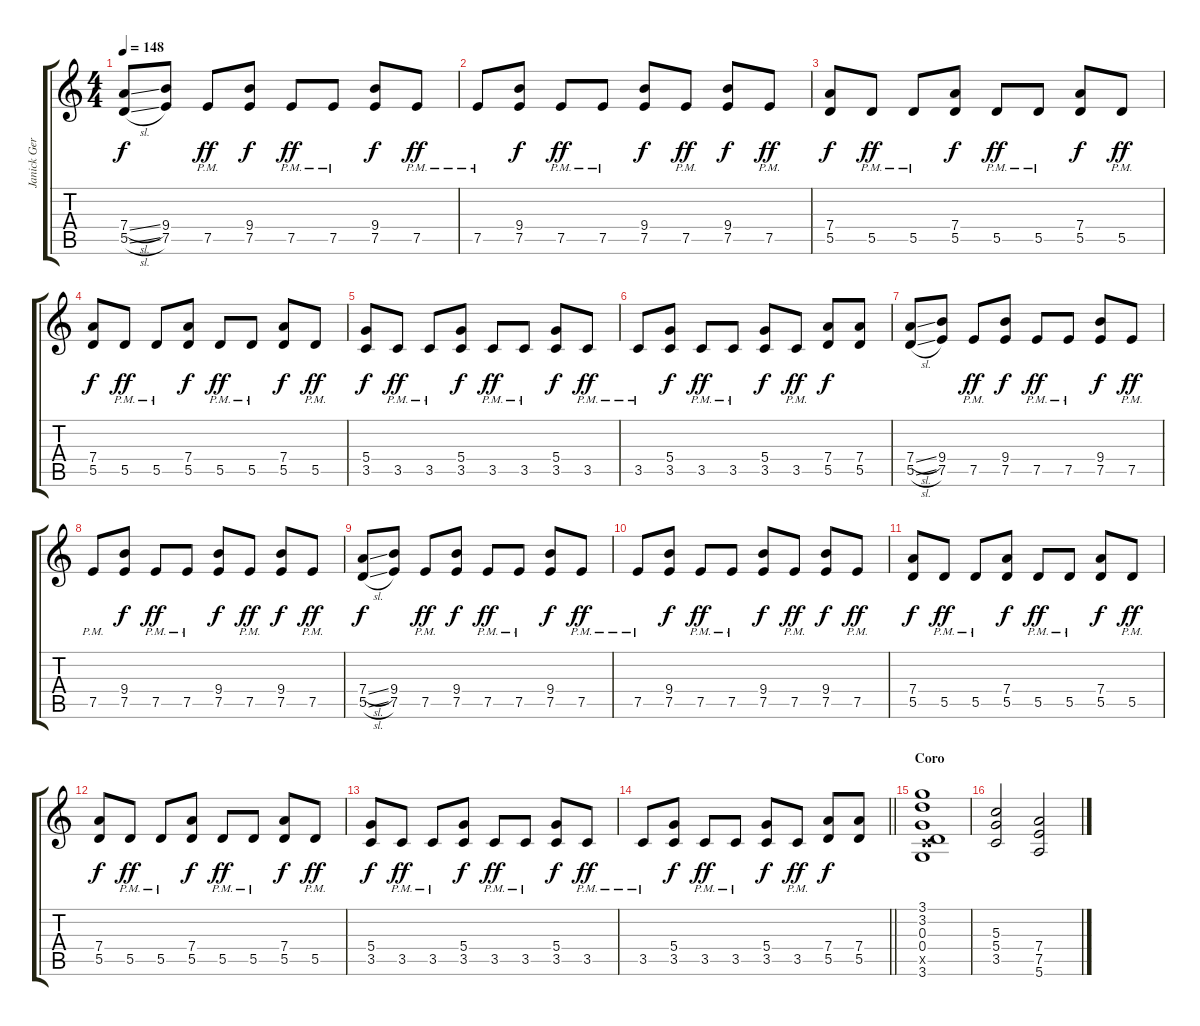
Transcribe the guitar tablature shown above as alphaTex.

\track ("Janick Gers" "Janick Ger") {instrument overdrivenguitar}
\staff {score tabs}
\tuning (E4 B3 G3 D3 A2 E2) {hide}
\ts (4 4)
\tempo 148
\clef g2
\ks c
(7.4{sl} 5.5{sl}).8{dy f} (9.4 7.5).8 7.5{pm}.8{dy ff} (9.4 7.5).8{dy f} 7.5{pm}.8{dy ff} 7.5{pm}.8 (9.4 7.5).8{dy f} 7.5{pm}.8{dy ff} |
7.5{pm}.8 (9.4 7.5).8{dy f} 7.5{pm}.8{dy ff} 7.5{pm}.8 (9.4 7.5).8{dy f} 7.5{pm}.8{dy ff} (9.4 7.5).8{dy f} 7.5{pm}.8{dy ff} |
(7.4 5.5).8{dy f} 5.5{pm}.8{dy ff} 5.5{pm}.8 (7.4 5.5).8{dy f} 5.5{pm}.8{dy ff} 5.5{pm}.8 (7.4 5.5).8{dy f} 5.5{pm}.8{dy ff} |
(7.4 5.5).8{dy f} 5.5{pm}.8{dy ff} 5.5{pm}.8 (7.4 5.5).8{dy f} 5.5{pm}.8{dy ff} 5.5{pm}.8 (7.4 5.5).8{dy f} 5.5{pm}.8{dy ff} |
(5.4 3.5).8{dy f} 3.5{pm}.8{dy ff} 3.5{pm}.8 (5.4 3.5).8{dy f} 3.5{pm}.8{dy ff} 3.5{pm}.8 (5.4 3.5).8{dy f} 3.5{pm}.8{dy ff} |
3.5{pm}.8 (5.4 3.5).8{dy f} 3.5{pm}.8{dy ff} 3.5{pm}.8 (5.4 3.5).8{dy f} 3.5{pm}.8{dy ff} (7.4 5.5).8{dy f} (7.4 5.5).8 |
(7.4{sl} 5.5{sl}).8 (9.4 7.5).8 7.5{pm}.8{dy ff} (9.4 7.5).8{dy f} 7.5{pm}.8{dy ff} 7.5{pm}.8 (9.4 7.5).8{dy f} 7.5{pm}.8{dy ff} |
7.5{pm}.8 (9.4 7.5).8{dy f} 7.5{pm}.8{dy ff} 7.5{pm}.8 (9.4 7.5).8{dy f} 7.5{pm}.8{dy ff} (9.4 7.5).8{dy f} 7.5{pm}.8{dy ff} |
(7.4{sl} 5.5{sl}).8{dy f} (9.4 7.5).8 7.5{pm}.8{dy ff} (9.4 7.5).8{dy f} 7.5{pm}.8{dy ff} 7.5{pm}.8 (9.4 7.5).8{dy f} 7.5{pm}.8{dy ff} |
7.5{pm}.8 (9.4 7.5).8{dy f} 7.5{pm}.8{dy ff} 7.5{pm}.8 (9.4 7.5).8{dy f} 7.5{pm}.8{dy ff} (9.4 7.5).8{dy f} 7.5{pm}.8{dy ff} |
(7.4 5.5).8{dy f} 5.5{pm}.8{dy ff} 5.5{pm}.8 (7.4 5.5).8{dy f} 5.5{pm}.8{dy ff} 5.5{pm}.8 (7.4 5.5).8{dy f} 5.5{pm}.8{dy ff} |
(7.4 5.5).8{dy f} 5.5{pm}.8{dy ff} 5.5{pm}.8 (7.4 5.5).8{dy f} 5.5{pm}.8{dy ff} 5.5{pm}.8 (7.4 5.5).8{dy f} 5.5{pm}.8{dy ff} |
(5.4 3.5).8{dy f} 3.5{pm}.8{dy ff} 3.5{pm}.8 (5.4 3.5).8{dy f} 3.5{pm}.8{dy ff} 3.5{pm}.8 (5.4 3.5).8{dy f} 3.5{pm}.8{dy ff} |
\barLineRight lightlight
3.5{pm}.8 (5.4 3.5).8{dy f} 3.5{pm}.8{dy ff} 3.5{pm}.8 (5.4 3.5).8{dy f} 3.5{pm}.8{dy ff} (7.4 5.5).8{dy f} (7.4 5.5).8 |
\section ("" "Coro")
(3.1 3.2 0.3 0.4 3.5{x} 3.6).1 |
(5.3 5.4 3.5).2 (7.4 7.5 5.6).2
